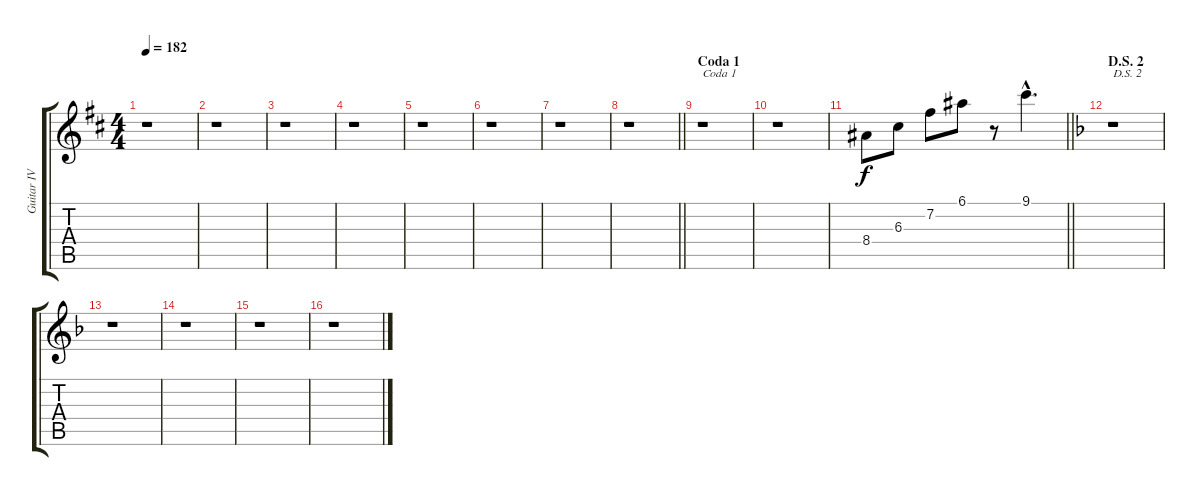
\track ("Guitar IV" "Guitar IV") {instrument distortionguitar}
\staff {score tabs}
\tuning (E4 B3 G3 D3 A2 E2) {hide}
\ts (4 4)
\tempo 182
\clef g2
\ks d
r.1{dy f} |
r.1 |
r.1 |
r.1 |
r.1 |
r.1 |
r.1 |
\barLineRight lightlight
r.1 |
\section ("" "Coda 1")
r.1{txt "Coda 1"} |
r.1 |
\barLineRight lightlight
8.4.8 6.3.8 7.2.8 6.1.8 r.8 9.1{hac}.4{d} |
\section ("" "D.S. 2")
\ks f
r.1{txt "D.S. 2"} |
r.1 |
r.1 |
r.1 |
r.1
